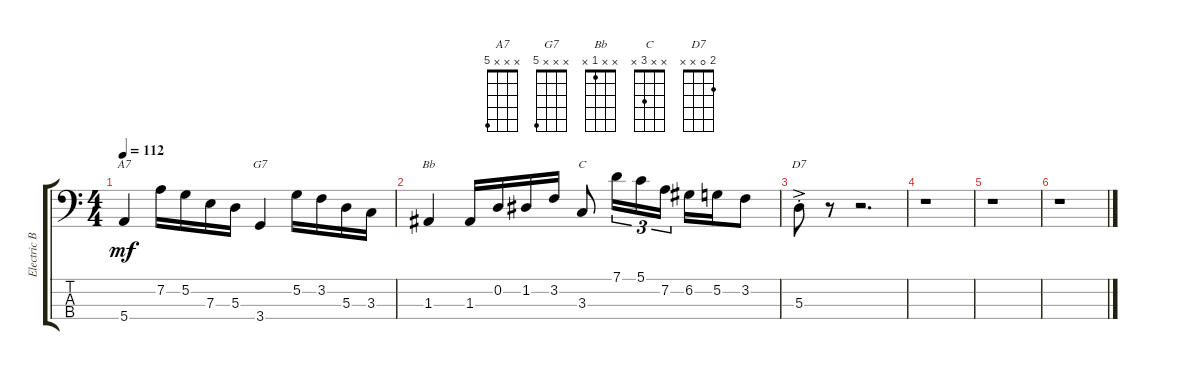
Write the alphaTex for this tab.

\track ("Electric Bass" "Electric B") {instrument electricbassfinger}
\staff {score tabs}
\tuning (G2 D2 A1 E1) {hide}
\chord ("A7" x x x 5)
\chord ("G7" x x x 5)
\chord ("Bb" x x 1 x)
\chord ("C" x x 3 x)
\chord ("D7" 2 0 x x)
\ts (4 4)
\tempo 112
\clef f4
\ks c
5.4.4{ch "A7" dy mf} 7.2.16 5.2.16 7.3.16 5.3.16 3.4.4{ch "G7"} 5.2.16 3.2.16 5.3.16 3.3.16 |
1.3.4{ch "Bb"} 1.3.16 0.2.16 1.2.16 3.2.16 3.3.8{ch "C"} 7.1.16{tu (3 2)} 5.1.16{tu (3 2)} 7.2.16{tu (3 2)} 6.2.16 5.2.16 3.2.8 |
5.3{ac st}.8{ch "D7"} r.8 r.2{d} |
r.1 |
r.1 |
r.1
